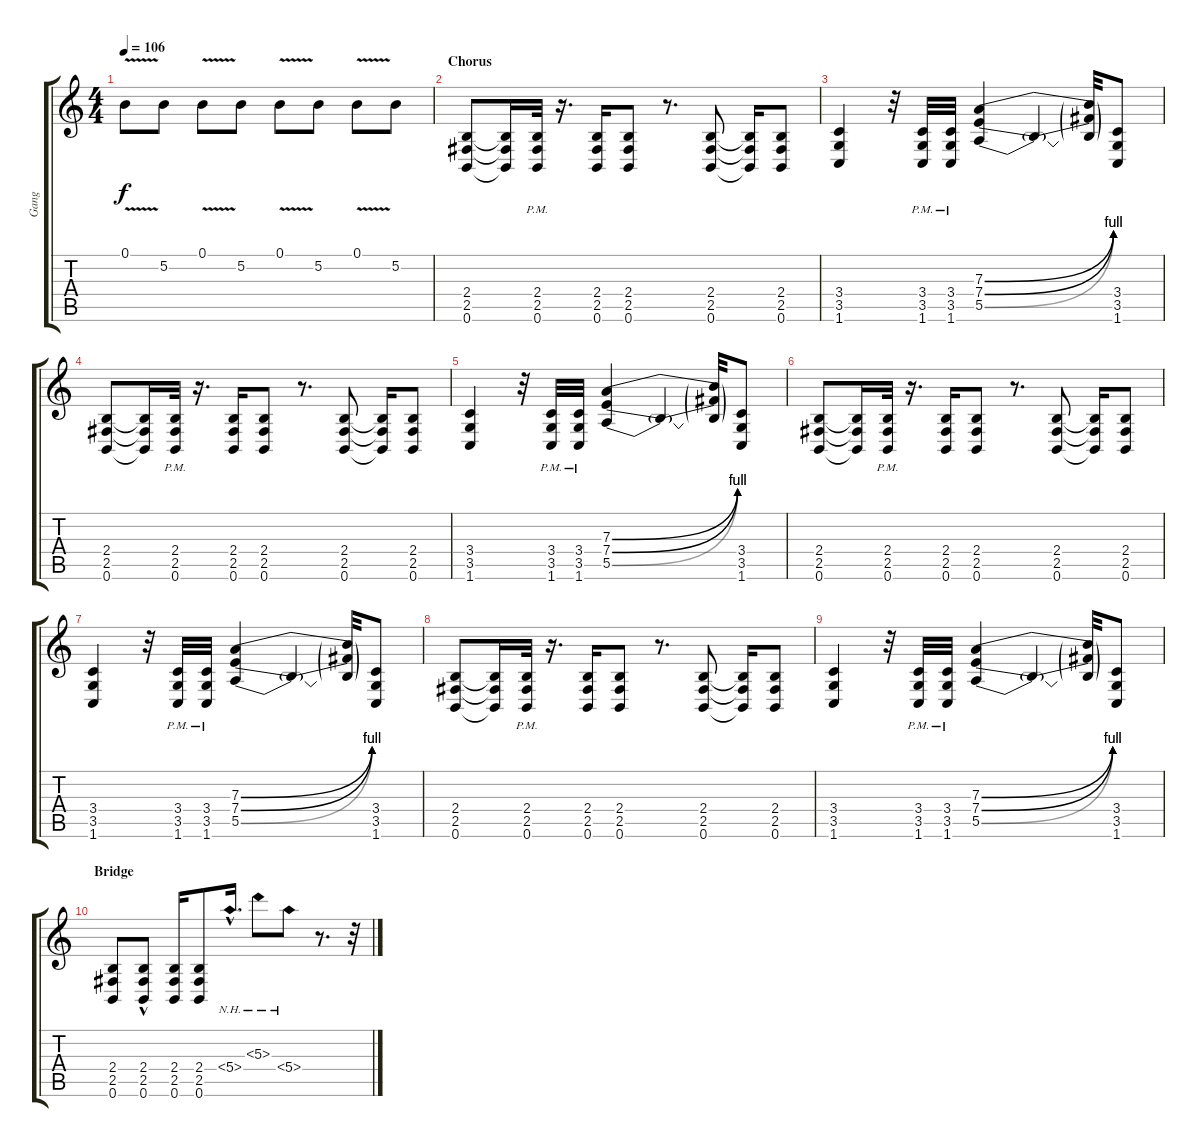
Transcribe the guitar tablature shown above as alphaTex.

\track ("Gang" "Gang") {instrument distortionguitar}
\staff {score tabs}
\tuning (B3 Gb3 D3 A2 E2 B1) {hide}
\ts (4 4)
\tempo 106
\clef g2
\ks c
0.1{v}.8{dy f} 5.2.8 0.1{v}.8 5.2.8 0.1{v}.8 5.2.8 0.1{v}.8 5.2.8 |
\section ("" "Chorus")
(2.4 2.5 0.6).8{instrument distortionguitar} (2.4{t} 2.5{t} 0.6{t}).16 (2.4 2.5{pm} 0.6{pm}).32 r.16{d} (2.4 2.5 0.6).16 (2.4 2.5 0.6).8 r.8{d} (2.4 2.5 0.6).8 (2.4{t} 2.5{t} 0.6{t}).16 (2.4 2.5 0.6).8 |
(3.4 3.5 1.6).4 r.32 (3.4{pm} 3.5 1.6).32 (3.4 3.5{pm} 1.6).32 (7.3{be (bend 0 0 60 4)} 7.4{be (bend 0 0 60 4)} 5.5{be (bend 0 0 60 4)}).4 5.5{t}.4 (7.3{t} 7.4{t} 5.5{t}).32 (3.4 3.5 1.6).8 |
(2.4 2.5 0.6).8 (2.4{t} 2.5{t} 0.6{t}).16 (2.4 2.5{pm} 0.6{pm}).32 r.16{d} (2.4 2.5 0.6).16 (2.4 2.5 0.6).8 r.8{d} (2.4 2.5 0.6).8 (2.4{t} 2.5{t} 0.6{t}).16 (2.4 2.5 0.6).8 |
(3.4 3.5 1.6).4 r.32 (3.4{pm} 3.5 1.6).32 (3.4 3.5{pm} 1.6).32 (7.3{be (bend 0 0 60 4)} 7.4{be (bend 0 0 60 4)} 5.5{be (bend 0 0 60 4)}).4 5.5{t}.4 (7.3{t} 7.4{t} 5.5{t}).32 (3.4 3.5 1.6).8 |
(2.4 2.5 0.6).8 (2.4{t} 2.5{t} 0.6{t}).16 (2.4 2.5{pm} 0.6{pm}).32 r.16{d} (2.4 2.5 0.6).16 (2.4 2.5 0.6).8 r.8{d} (2.4 2.5 0.6).8 (2.4{t} 2.5{t} 0.6{t}).16 (2.4 2.5 0.6).8 |
(3.4 3.5 1.6).4 r.32 (3.4{pm} 3.5 1.6).32 (3.4 3.5{pm} 1.6).32 (7.3{be (bend 0 0 60 4)} 7.4{be (bend 0 0 60 4)} 5.5{be (bend 0 0 60 4)}).4 5.5{t}.4 (7.3{t} 7.4{t} 5.5{t}).32 (3.4 3.5 1.6).8 |
(2.4 2.5 0.6).8 (2.4{t} 2.5{t} 0.6{t}).16 (2.4 2.5{pm} 0.6{pm}).32 r.16{d} (2.4 2.5 0.6).16 (2.4 2.5 0.6).8 r.8{d} (2.4 2.5 0.6).8 (2.4{t} 2.5{t} 0.6{t}).16 (2.4 2.5 0.6).8 |
(3.4 3.5 1.6).4 r.32 (3.4{pm} 3.5 1.6).32 (3.4 3.5{pm} 1.6).32 (7.3{be (bend 0 0 60 4)} 7.4{be (bend 0 0 60 4)} 5.5{be (bend 0 0 60 4)}).4 5.5{t}.4 (7.3{t} 7.4{t} 5.5{t}).32 (3.4 3.5 1.6).8 |
\section ("" "Bridge")
(2.4 2.5 0.6).8 (2.4 2.5 0.6{hac}).8 (2.4 2.5 0.6).16 (2.4 2.5 0.6).8 5.4{nh hac}.16{d} 5.3{nh}.8 5.4{nh}.8 r.8{d} r.32
